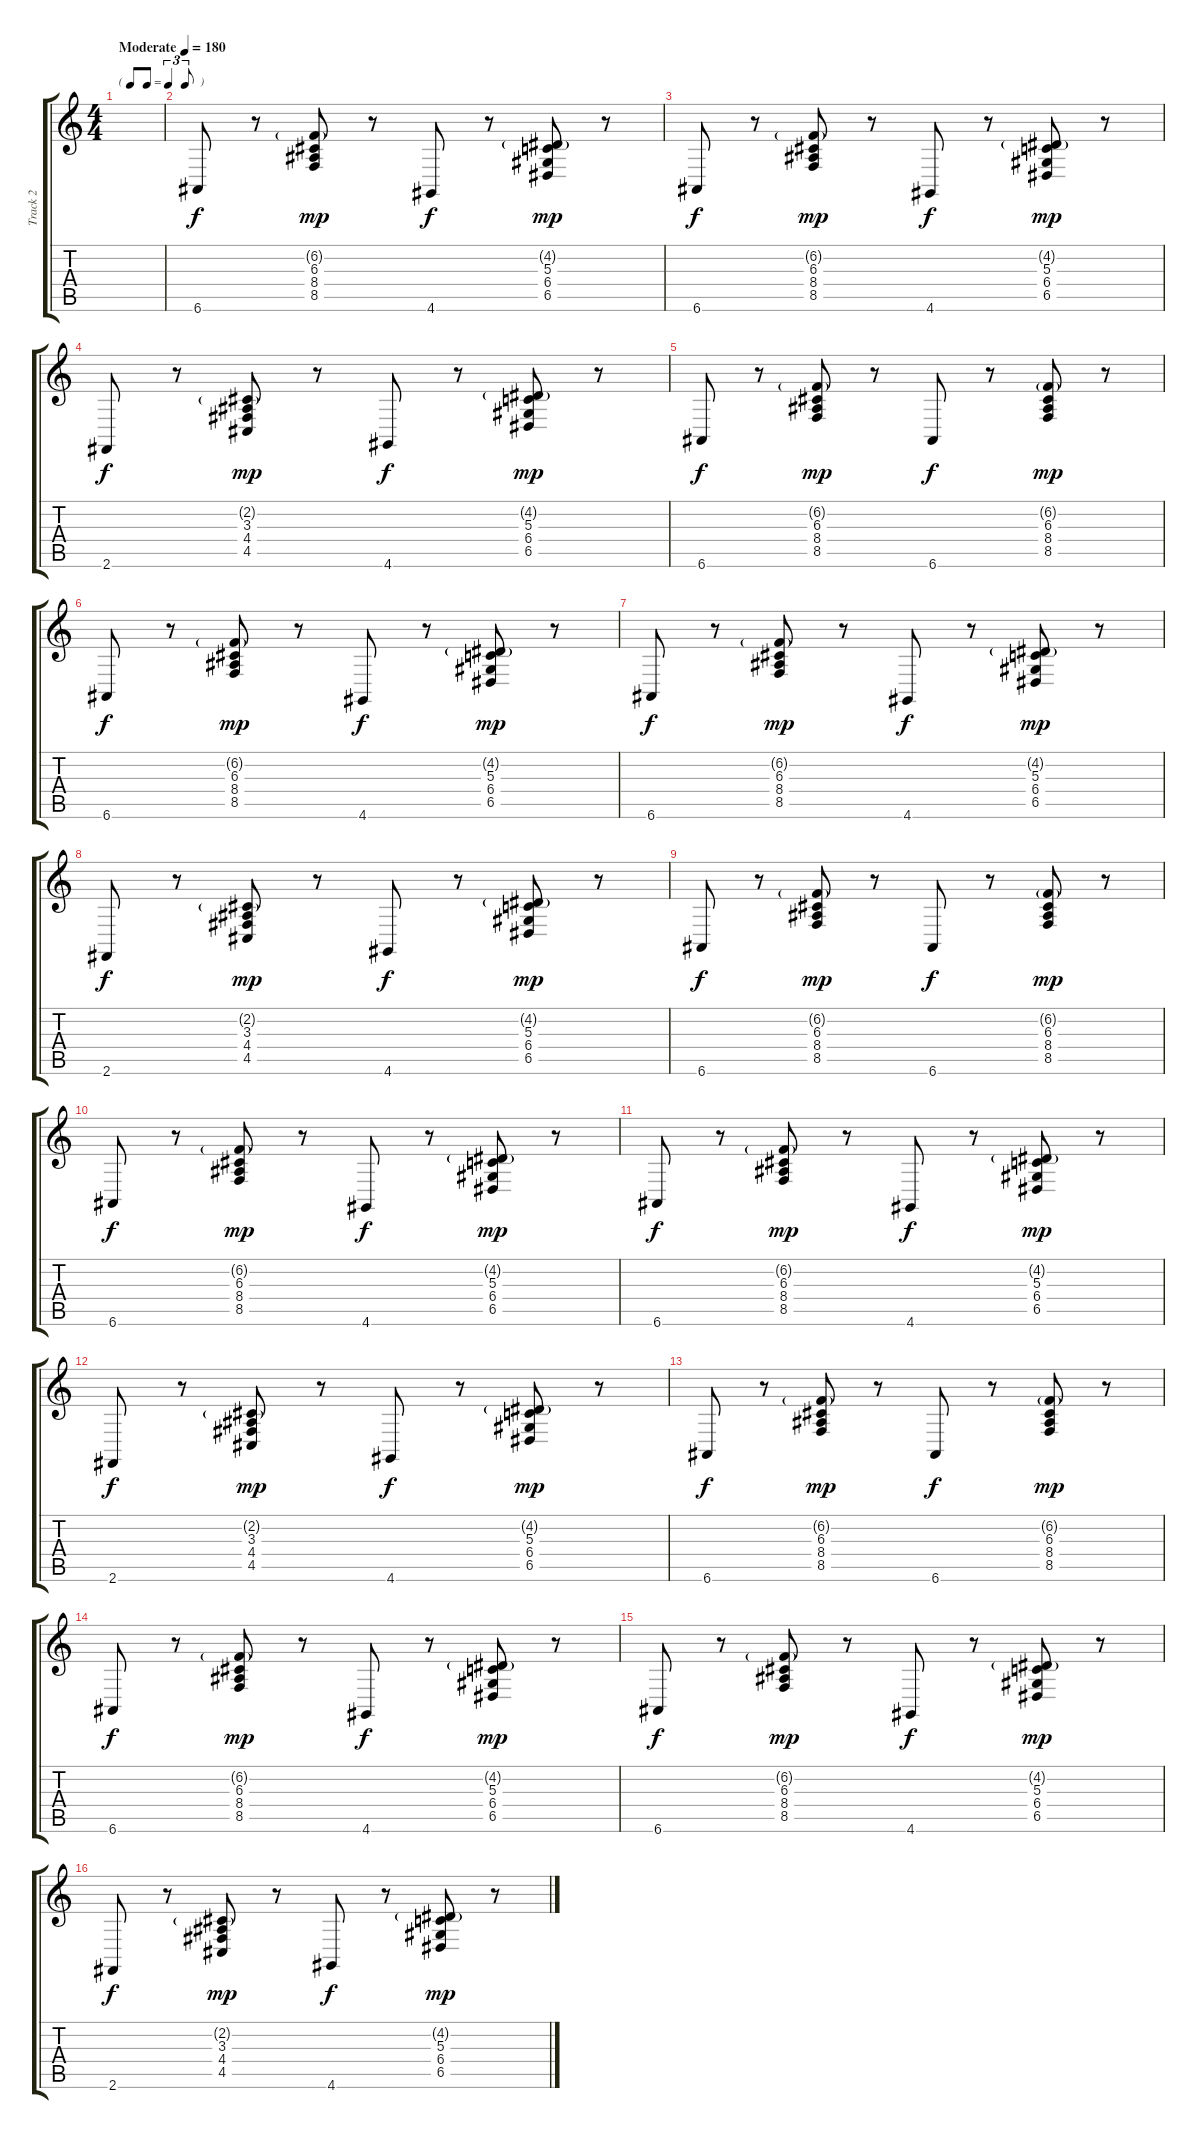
\track ("Track 2" "Track 2") {instrument accordion}
\staff {score tabs}
\tuning (E4 B3 G3 D3 A2 E2) {hide}
\ts (4 4)
\tf triplet8th
\tempo (180 "Moderate")
\clef g2
\ks c
|
6.6.8 r.8 (6.2{g} 6.3 8.4 8.5).8{dy mp} r.8 4.6.8{dy f} r.8 (4.2{g} 5.3 6.4 6.5).8{dy mp} r.8 |
6.6.8{dy f} r.8 (6.2{g} 6.3 8.4 8.5).8{dy mp} r.8 4.6.8{dy f} r.8 (4.2{g} 5.3 6.4 6.5).8{dy mp} r.8 |
2.6.8{dy f} r.8 (2.2{g} 3.3 4.4 4.5).8{dy mp} r.8 4.6.8{dy f} r.8 (4.2{g} 5.3 6.4 6.5).8{dy mp} r.8 |
6.6.8{dy f} r.8 (6.2{g} 6.3 8.4 8.5).8{dy mp} r.8 6.6.8{dy f} r.8 (6.2{g} 6.3 8.4 8.5).8{dy mp} r.8 |
6.6.8{dy f} r.8 (6.2{g} 6.3 8.4 8.5).8{dy mp} r.8 4.6.8{dy f} r.8 (4.2{g} 5.3 6.4 6.5).8{dy mp} r.8 |
6.6.8{dy f} r.8 (6.2{g} 6.3 8.4 8.5).8{dy mp} r.8 4.6.8{dy f} r.8 (4.2{g} 5.3 6.4 6.5).8{dy mp} r.8 |
2.6.8{dy f} r.8 (2.2{g} 3.3 4.4 4.5).8{dy mp} r.8 4.6.8{dy f} r.8 (4.2{g} 5.3 6.4 6.5).8{dy mp} r.8 |
6.6.8{dy f} r.8 (6.2{g} 6.3 8.4 8.5).8{dy mp} r.8 6.6.8{dy f} r.8 (6.2{g} 6.3 8.4 8.5).8{dy mp} r.8 |
6.6.8{dy f} r.8 (6.2{g} 6.3 8.4 8.5).8{dy mp} r.8 4.6.8{dy f} r.8 (4.2{g} 5.3 6.4 6.5).8{dy mp} r.8 |
6.6.8{dy f} r.8 (6.2{g} 6.3 8.4 8.5).8{dy mp} r.8 4.6.8{dy f} r.8 (4.2{g} 5.3 6.4 6.5).8{dy mp} r.8 |
2.6.8{dy f} r.8 (2.2{g} 3.3 4.4 4.5).8{dy mp} r.8 4.6.8{dy f} r.8 (4.2{g} 5.3 6.4 6.5).8{dy mp} r.8 |
6.6.8{dy f} r.8 (6.2{g} 6.3 8.4 8.5).8{dy mp} r.8 6.6.8{dy f} r.8 (6.2{g} 6.3 8.4 8.5).8{dy mp} r.8 |
6.6.8{dy f} r.8 (6.2{g} 6.3 8.4 8.5).8{dy mp} r.8 4.6.8{dy f} r.8 (4.2{g} 5.3 6.4 6.5).8{dy mp} r.8 |
6.6.8{dy f} r.8 (6.2{g} 6.3 8.4 8.5).8{dy mp} r.8 4.6.8{dy f} r.8 (4.2{g} 5.3 6.4 6.5).8{dy mp} r.8 |
2.6.8{dy f} r.8 (2.2{g} 3.3 4.4 4.5).8{dy mp} r.8 4.6.8{dy f} r.8 (4.2{g} 5.3 6.4 6.5).8{dy mp} r.8
